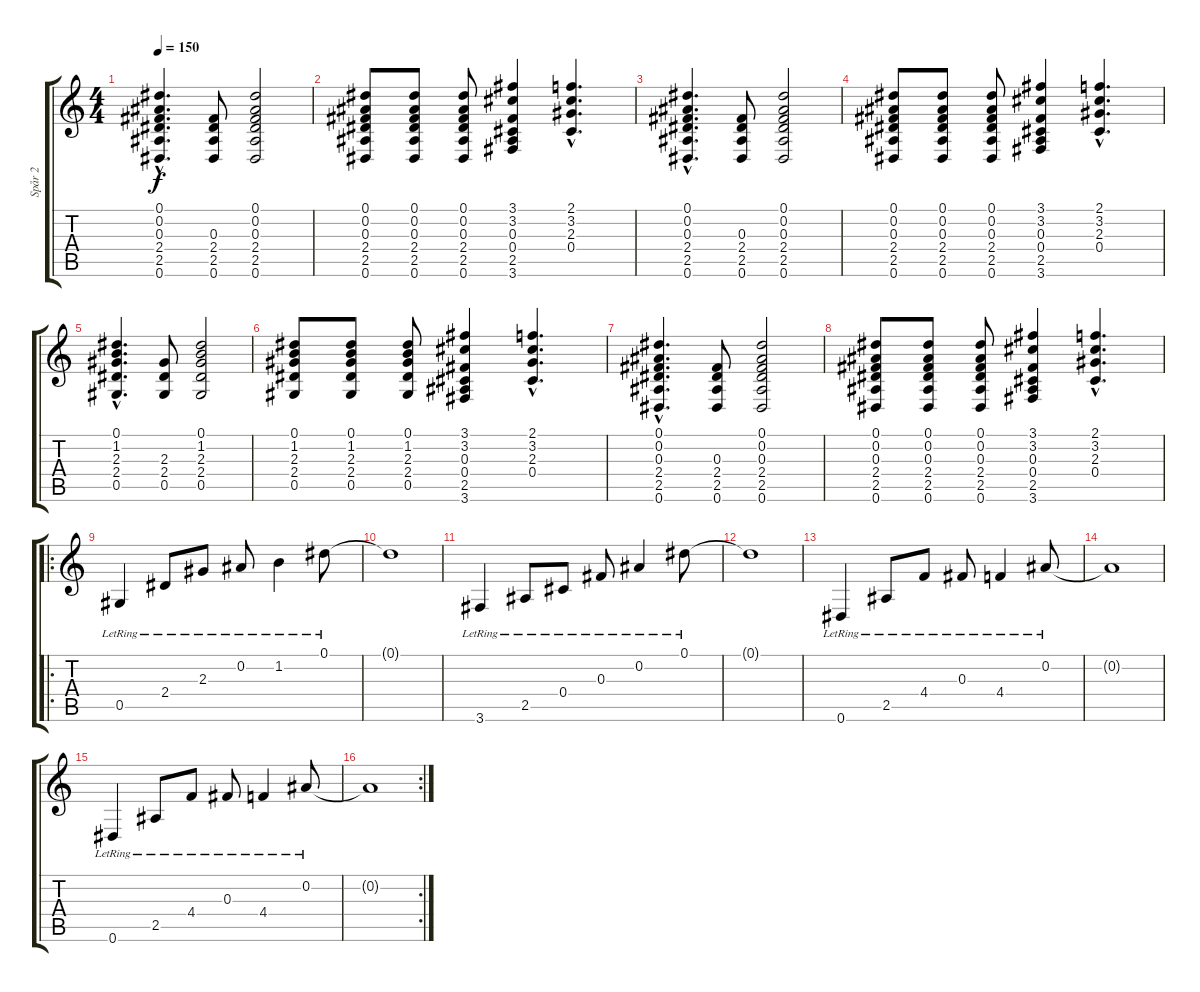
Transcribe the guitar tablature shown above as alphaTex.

\track ("Spår 2" "Spår 2") {instrument acousticguitarsteel}
\staff {score tabs}
\tuning (Eb4 Bb3 Gb3 Db3 Ab2 Eb2) {hide}
\ts (4 4)
\tempo 150
\clef g2
\ks c
(0.1{hac} 0.2{hac} 0.3{hac} 2.4{hac} 2.5{hac} 0.6{hac}).4{d dy f} (0.3 2.4 2.5 0.6).8 (0.1 0.2 0.3 2.4 2.5 0.6).2 |
(0.1 0.2 0.3 2.4 2.5 0.6).8 (0.1 0.2 0.3 2.4 2.5 0.6).8 (0.1 0.2 0.3 2.4 2.5 0.6).8 (3.1 3.2 0.3 0.4 2.5 3.6).4 (2.1{hac} 3.2{hac} 2.3{hac} 0.4{hac}).4{d} |
(0.1{hac} 0.2{hac} 0.3{hac} 2.4{hac} 2.5{hac} 0.6{hac}).4{d} (0.3 2.4 2.5 0.6).8 (0.1 0.2 0.3 2.4 2.5 0.6).2 |
(0.1 0.2 0.3 2.4 2.5 0.6).8 (0.1 0.2 0.3 2.4 2.5 0.6).8 (0.1 0.2 0.3 2.4 2.5 0.6).8 (3.1 3.2 0.3 0.4 2.5 3.6).4 (2.1{hac} 3.2{hac} 2.3{hac} 0.4{hac}).4{d} |
(0.1{hac} 1.2{hac} 2.3{hac} 2.4{hac} 0.5{hac}).4{d} (2.3 2.4 0.5).8 (0.1 1.2 2.3 2.4 0.5).2 |
(0.1 1.2 2.3 2.4 0.5).8 (0.1 1.2 2.3 2.4 0.5).8 (0.1 1.2 2.3 2.4 0.5).8 (3.1 3.2 0.3 0.4 2.5 3.6).4 (2.1{hac} 3.2{hac} 2.3{hac} 0.4{hac}).4{d} |
(0.1{hac} 0.2{hac} 0.3{hac} 2.4{hac} 2.5{hac} 0.6{hac}).4{d} (0.3 2.4 2.5 0.6).8 (0.1 0.2 0.3 2.4 2.5 0.6).2 |
(0.1 0.2 0.3 2.4 2.5 0.6).8 (0.1 0.2 0.3 2.4 2.5 0.6).8 (0.1 0.2 0.3 2.4 2.5 0.6).8 (3.1 3.2 0.3 0.4 2.5 3.6).4 (2.1{hac} 3.2{hac} 2.3{hac} 0.4{hac}).4{d} |
\ro
0.5{lr}.4 2.4{lr}.8 2.3{lr}.8 0.2{lr}.8 1.2{lr}.4 0.1{lr}.8 |
0.1{t}.1 |
3.6{lr}.4 2.5{lr}.8 0.4{lr}.8 0.3{lr}.8 0.2{lr}.4 0.1{lr}.8 |
0.1{t}.1 |
0.6{lr}.4 2.5{lr}.8 4.4{lr}.8 0.3{lr}.8 4.4{lr}.4 0.2{lr}.8 |
0.2{t}.1 |
0.6{lr}.4 2.5{lr}.8 4.4{lr}.8 0.3{lr}.8 4.4{lr}.4 0.2{lr}.8 |
\rc 2
0.2{t}.1
